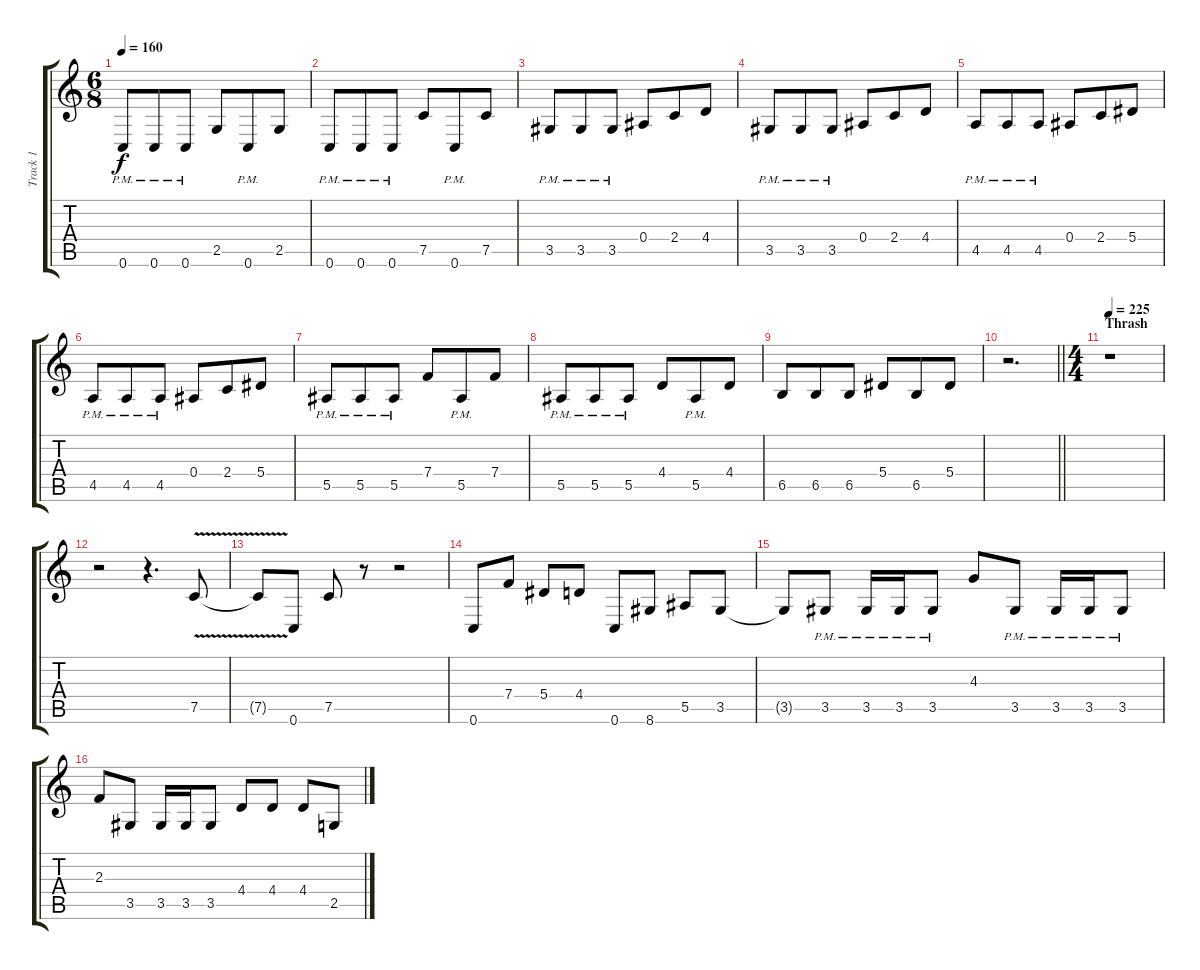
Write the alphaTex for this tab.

\track ("Track 1" "Track 1") {instrument distortionguitar}
\staff {score tabs}
\tuning (C4 G3 Eb3 Bb2 F2 C2) {hide}
\ts (6 8)
\tempo 160
\clef g2
\ks c
0.6{pm}.8{dy f} 0.6{pm}.8 0.6{pm}.8 2.5.8 0.6{pm}.8 2.5.8 |
0.6{pm}.8 0.6{pm}.8 0.6{pm}.8 7.5.8 0.6{pm}.8 7.5.8 |
3.5{pm}.8 3.5{pm}.8 3.5{pm}.8 0.4.8 2.4.8 4.4.8 |
3.5{pm}.8 3.5{pm}.8 3.5{pm}.8 0.4.8 2.4.8 4.4.8 |
4.5{pm}.8 4.5{pm}.8 4.5{pm}.8 0.4.8 2.4.8 5.4.8 |
4.5{pm}.8 4.5{pm}.8 4.5{pm}.8 0.4.8 2.4.8 5.4.8 |
5.5{pm}.8 5.5{pm}.8 5.5{pm}.8 7.4.8 5.5{pm}.8 7.4.8 |
5.5{pm}.8 5.5{pm}.8 5.5{pm}.8 4.4.8 5.5{pm}.8 4.4.8 |
6.5.8 6.5.8 6.5.8 5.4.8 6.5.8 5.4.8 |
\barLineRight lightlight
r.2{d} |
\ts (4 4)
\section ("" "Thrash")
\tempo 225
r.1 |
r.2 r.4{d} 7.5{v}.8 |
7.5{t}.8 0.6.8 7.5.8 r.8 r.2 |
0.6.8 7.4.8 5.4.8 4.4.8 0.6.8 8.6.8 5.5.8 3.5.8 |
3.5{t}.8 3.5{pm}.8 3.5{pm}.16 3.5{pm}.16 3.5{pm}.8 4.3.8 3.5{pm}.8 3.5{pm}.16 3.5{pm}.16 3.5{pm}.8 |
2.3.8 3.5.8 3.5.16 3.5.16 3.5.8 4.4.8 4.4.8 4.4.8 2.5.8
